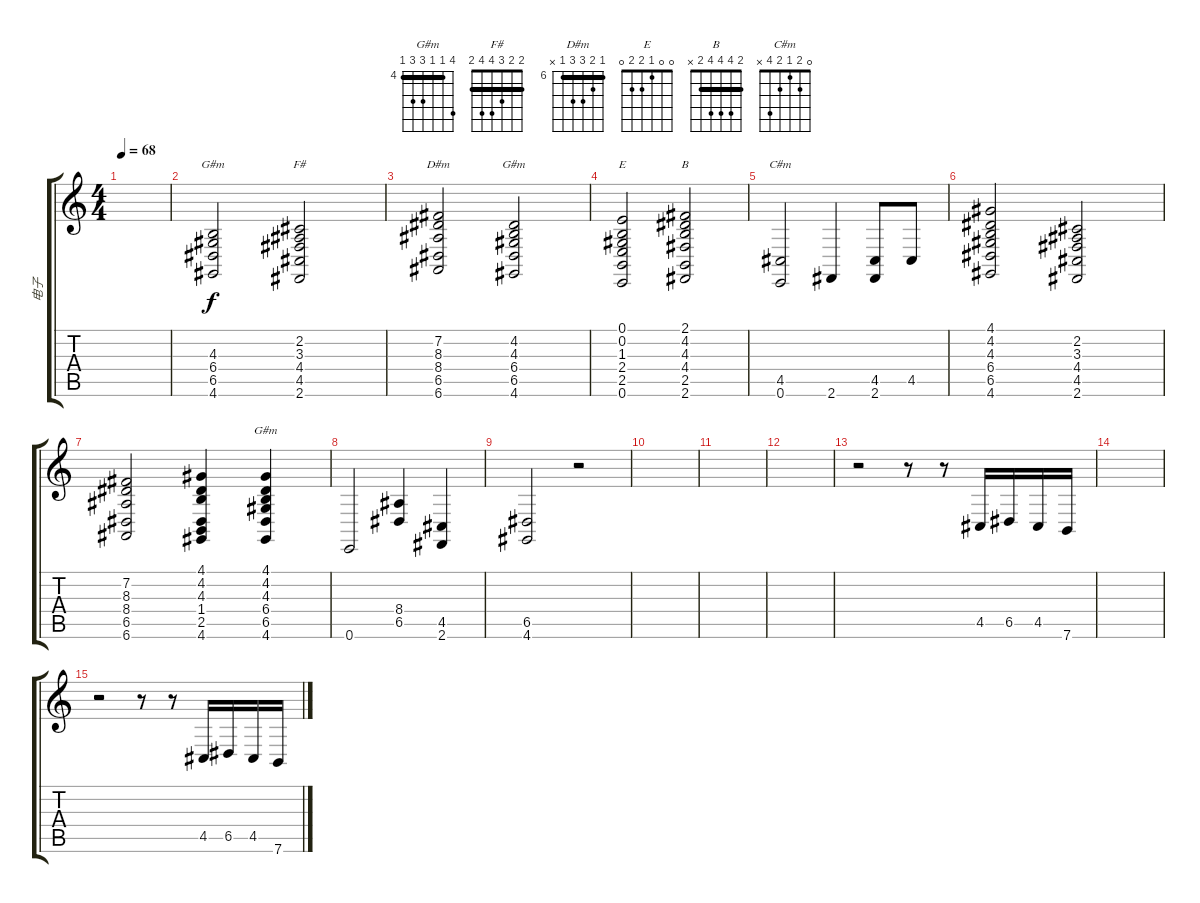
\track ("电子" "电子") {instrument electricpiano2}
\staff {score tabs}
\tuning (E4 B3 G3 D3 A2 E2) {hide}
\chord ("G#m" 4 4 4 6 6 4) {firstfret 4 barre 4}
\chord ("F#" 2 2 3 4 4 2) {barre 2}
\chord ("D#m" 6 7 8 8 6 x) {firstfret 6 barre 6}
\chord ("G#m" 4 4 4 1 2 4) {barre 4}
\chord ("E" 0 0 1 2 2 0)
\chord ("B" 2 4 4 4 2 x) {barre 2}
\chord ("C#m" 0 2 1 2 4 x)
\chord ("G#m" 7 4 4 6 6 4) {firstfret 4 barre 4}
\ts (4 4)
\tempo 68
\clef g2
\ks c
|
(4.3 6.4 6.5 4.6).2{ch "G#m"} (2.2 3.3 4.4 4.5 2.6).2{ch "F#"} |
(7.2 8.3 8.4 6.5 6.6).2{ch "D#m"} (4.2 4.3 6.4 6.5 4.6).2{ch "G#m"} |
(0.1 0.2 1.3 2.4 2.5 0.6).2{ch "E"} (2.1 4.2 4.3 4.4 2.5 2.6).2{ch "B"} |
(4.5 0.6).2{ch "C#m"} 2.6.4 (4.5 2.6).8 4.5.8 |
(4.1 4.2 4.3 6.4 6.5 4.6).2 (2.2 3.3 4.4 4.5 2.6).2 |
(7.2 8.3 8.4 6.5 6.6).2 (4.1 4.2 4.3 1.4 2.5 4.6).4 (4.1 4.2 4.3 6.4 6.5 4.6).4{ch "G#m"} |
0.6.2 (8.4 6.5).4 (4.5 2.6).4 |
(6.5 4.6).2 r.2 |
|
|
|
r.2 r.8 r.8 4.5.16 6.5.16 4.5.16 7.6.16 |
|
r.2 r.8 r.8 4.5.16 6.5.16 4.5.16 7.6.16
